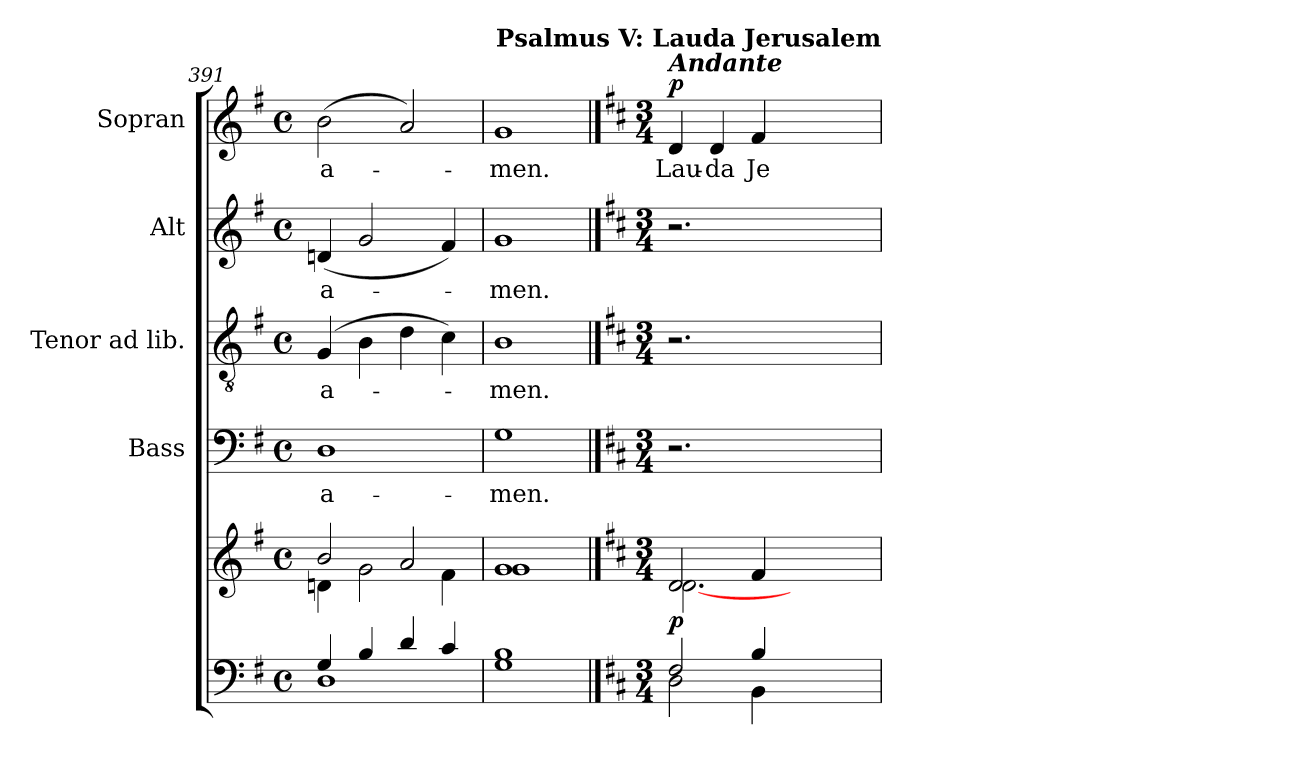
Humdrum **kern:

**kern	**kern	**dynam	**kern	**text	**kern	**text	**kern	**text	**kern	**text	**dynam
*part5	*part5	*part5	*part4	*part4	*part3	*part3	*part2	*part2	*part1	*part1	*part1
*staff6	*staff5	*staff5/6	*staff4	*staff4	*staff3	*staff3	*staff2	*staff2	*staff1	*staff1	*staff1
*	*	*	*I"Bass	*	*I"Tenor ad lib.	*	*I"Alt	*	*I"Sopran	*	*
*	*	*	*I'B.	*	*I'T.	*	*I'A.	*	*I'S.	*	*
*clefF4	*clefG2	*	*clefF4	*	*clefGv2	*	*clefG2	*	*clefG2	*	*
*k[f#]	*k[f#]	*	*k[f#]	*	*k[f#]	*	*k[f#]	*	*k[f#]	*	*
*G:	*G:	*	*G:	*	*G:	*	*G:	*	*G:	*	*
*M4/4	*M4/4	*	*M4/4	*	*M4/4	*	*M4/4	*	*M4/4	*	*
*met(c)	*met(c)	*	*met(c)	*	*met(c)	*	*met(c)	*	*met(c)	*	*
=391	=391	=391	=391	=391	=391	=391	=391	=391	=391	=391	=391
*^	*^	*	*	*	*	*	*	*	*	*	*
!	!	!	!	!	!	!LO:LY:b	!	!LO:LY:b	!	!LO:LY:b	!	!LO:LY:b	!
4G/	1D	2b/	4dn\	.	1D	a-	(4G/	a-	(<4dn/	a-	(>2b\	a-	.
4B/	.	.	2g\	.	.	.	4B\	.	2g/	.	.	.	.
4d/	.	2a/	.	.	.	.	4d\	.	.	.	2a/)	.	.
4c/	.	.	4f#\	.	.	.	4c\)	.	4f#/)	.	.	.	.
=392	=392	=392	=392	=392	=392	=392	=392	=392	=392	=392	=392	=392	=392
!	!	!	!	!	!	!LO:LY:b	!	!LO:LY:b	!	!LO:LY:b	!	!LO:LY:b	!
1B	1G	1g	1g	.	1G	-men.	1B	-men.	1g	-men.	1g	-men.	.
!!LO:PB:g=z
==393	==393	==393	==393	==393	==393	==393	==393	==393	==393	==393	==393	==393	==393
*k[f#c#]	*	*k[f#c#]	*	*	*k[f#c#]	*	*k[f#c#]	*	*k[f#c#]	*	*k[f#c#]	*	*
*D:	*	*D:	*	*	*D:	*	*D:	*	*D:	*	*D:	*	*
*M3/4	*	*M3/4	*	*	*M3/4	*	*M3/4	*	*M3/4	*	*M3/4	*	*
!	!	!	!	!	!	!	!	!	!	!	!LO:TX:a:Bi:t=Andante	!	!
!	!	!	!	!LO:DY:b	!	!	!	!	!	!	!	!LO:LY:b	!LO:DY:a
2F#/	2D\	2d/	[<2.d\	p	2.r	.	2.r	.	2.r	.	4d/	Lau-	p
!	!	!	!	!	!	!	!	!	!	!	!	!LO:LY:b	!
.	.	.	.	.	.	.	.	.	.	.	4d/	-da	.
!	!	!	!	!	!	!	!	!	!	!	!	!LO:LY:b	!
4B/	4BB\	4f#/	.	.	.	.	.	.	.	.	4f#/	Je-	.
2..ryy	2..ryy	2..ryy	2..ryy	.	2..ryy	.	2..ryy	.	2..ryy	.	2..ryy	.	.
!	!	!	!	!	!	!	!	!	!	!	!LO:TX:a:B:t=Psalmus V&colon; Lauda Jerusalem	!	!
*v	*v	*	*	*	*	*	*	*	*	*	*	*	*
*	*v	*v	*	*	*	*	*	*	*	*	*	*
=	=	=	=	=	=	=	=	=	=	=	=
*-	*-	*-	*-	*-	*-	*-	*-	*-	*-	*-	*-
